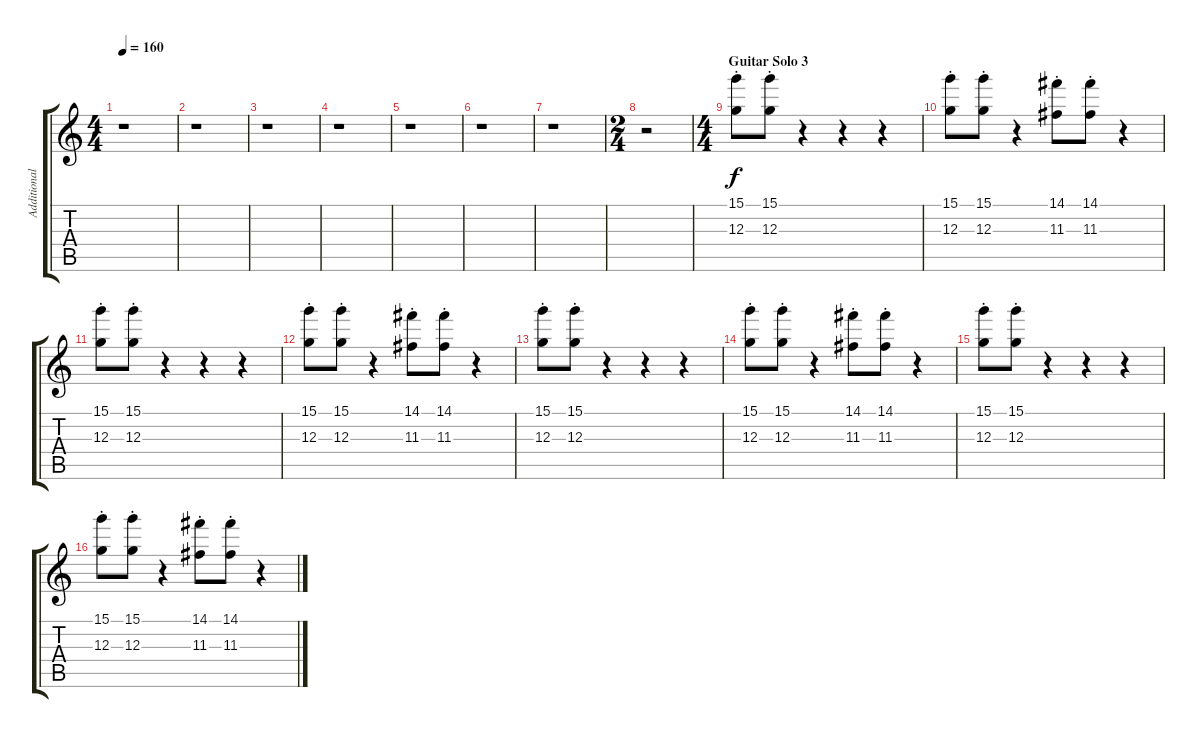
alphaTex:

\track ("Additional Strings 1" "Additional") {instrument orchestrahit}
\staff {score tabs}
\tuning (E5 B4 G4 D4 A3 E3) {hide}
\ts (4 4)
\tempo 160
\clef g2
\ks c
r.1{dy f} |
r.1 |
r.1 |
r.1 |
r.1 |
r.1 |
r.1 |
\ts (2 4)
r.2 |
\ts (4 4)
\section ("" "Guitar Solo 3")
(15.1{st} 12.3{st}).8 (15.1{st} 12.3{st}).8 r.4 r.4 r.4 |
(15.1{st} 12.3{st}).8 (15.1{st} 12.3{st}).8 r.4 (14.1{st} 11.3{st}).8 (14.1{st} 11.3{st}).8 r.4 |
(15.1{st} 12.3{st}).8 (15.1{st} 12.3{st}).8 r.4 r.4 r.4 |
(15.1{st} 12.3{st}).8 (15.1{st} 12.3{st}).8 r.4 (14.1{st} 11.3{st}).8 (14.1{st} 11.3{st}).8 r.4 |
(15.1{st} 12.3{st}).8 (15.1{st} 12.3{st}).8 r.4 r.4 r.4 |
(15.1{st} 12.3{st}).8 (15.1{st} 12.3{st}).8 r.4 (14.1{st} 11.3{st}).8 (14.1{st} 11.3{st}).8 r.4 |
(15.1{st} 12.3{st}).8 (15.1{st} 12.3{st}).8 r.4 r.4 r.4 |
(15.1{st} 12.3{st}).8 (15.1{st} 12.3{st}).8 r.4 (14.1{st} 11.3{st}).8 (14.1{st} 11.3{st}).8 r.4
